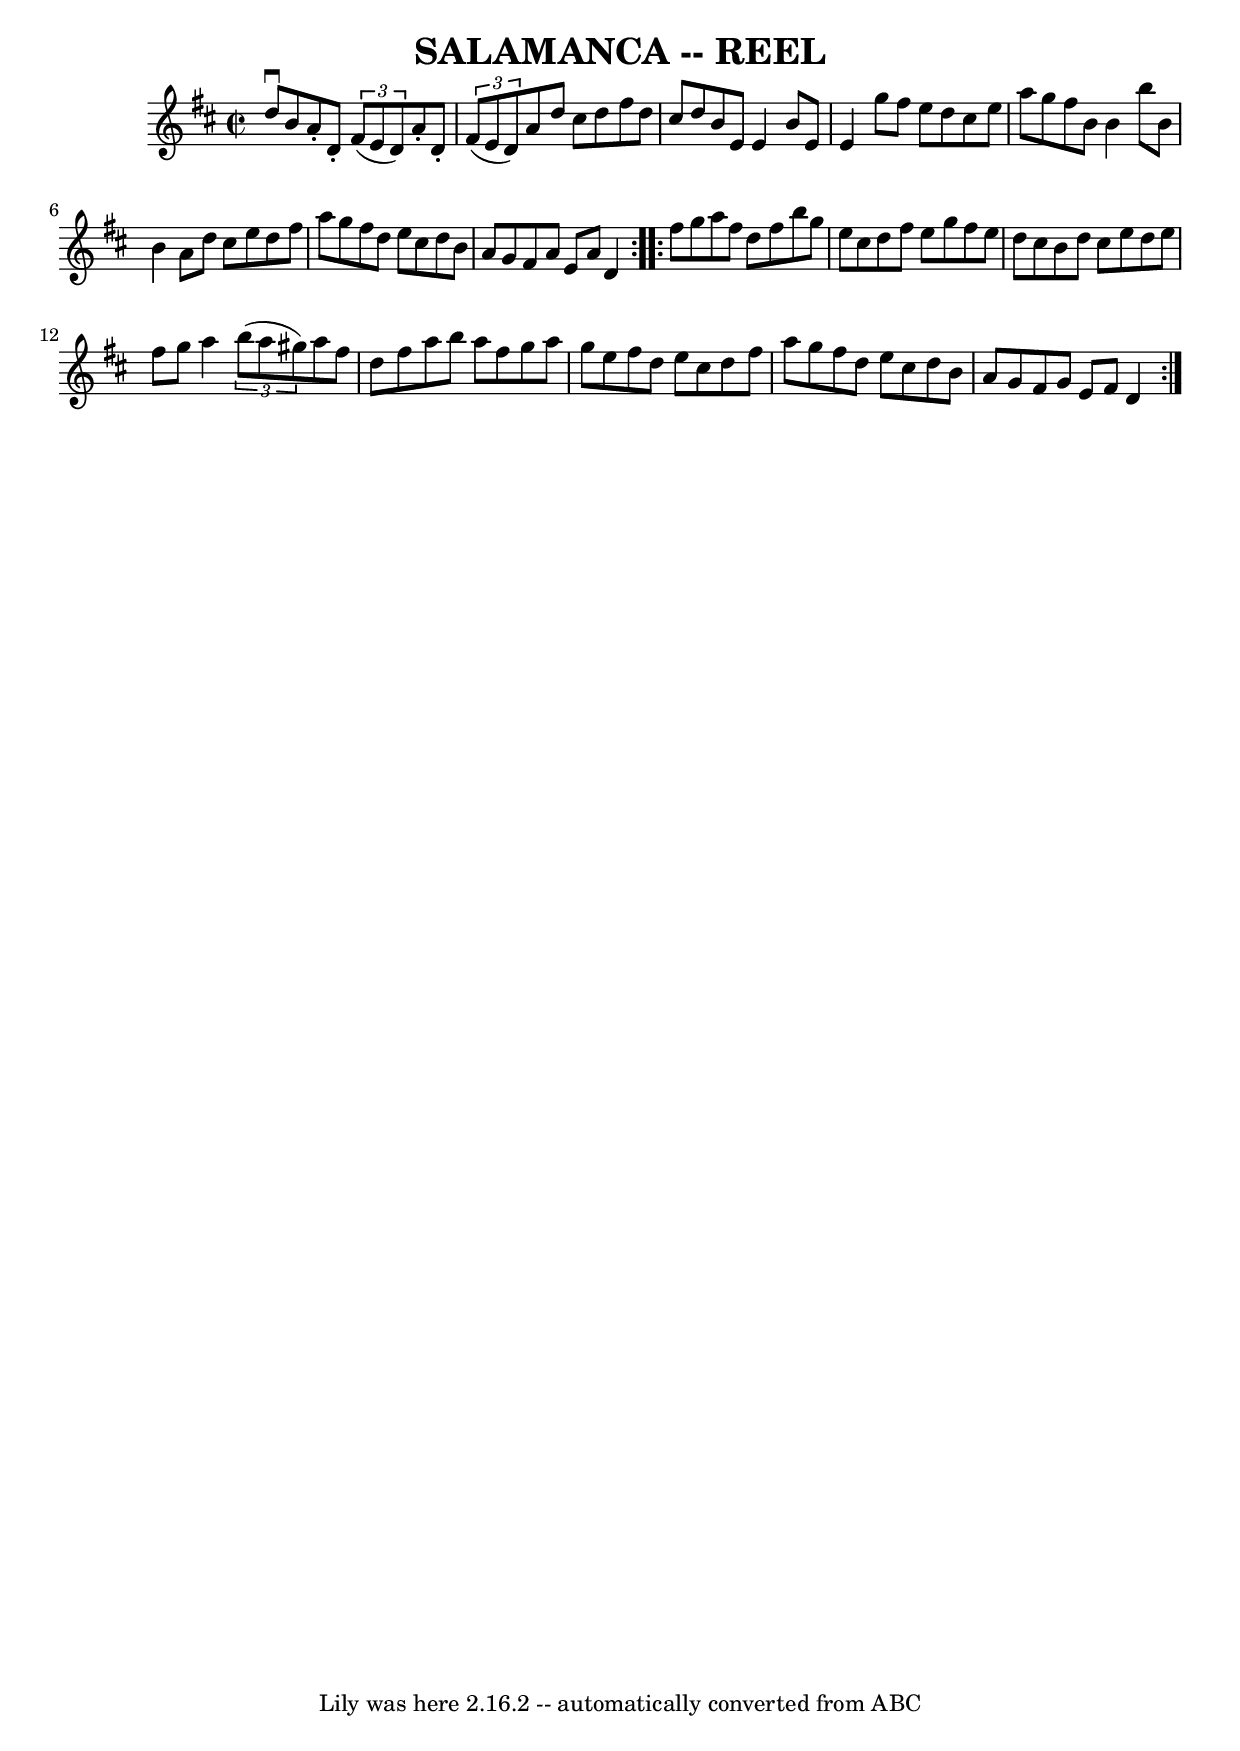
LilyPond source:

\version "2.16.2"
\include "Mammoth.ily"
\header {
  %% book = "Ryan's Mammoth Collection of Fiddle Tunes"
  crossRefNumber = "1"
  footnotes = ""
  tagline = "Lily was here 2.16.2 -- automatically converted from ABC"
  title = "SALAMANCA -- REEL"

}
voicedefault =  {



  \repeat volta 2 {

    \override Staff.TimeSignature #'style = #'C
    \time 2/2 
    \key d \major
    d''8^\downbow b'8        |
    a'8-. d'8-.   \times 2/3 { fis'8 (e'8 d'8) 
		    } a'8-. d'8-.   \times 2/3 { 
		      fis'8 (e'8 d'8) 
		    }   |
    a'8 d''8 cis''8 d''8    
    fis''8 d''8 cis''8 d''8    |
    b'8 e'8 e'4 b'8 e'8  
    e'4    |
    g''8 fis''8 e''8 d''8 cis''8 e''8 a''8    
    g''8        |
    fis''8 b'8 b'4 b''8 b'8 b'4    |
    
    a'8 d''8 cis''8 e''8 d''8 fis''8 a''8 g''8    |
    
    fis''8 d''8 e''8 cis''8 d''8 b'8 a'8 g'8    |
    
    fis'8 a'8 e'8 a'8 d'4    
  }     
  \repeat volta 2 {
    fis''8 g''8   
    |
    a''8 fis''8 d''8 fis''8 b''8 g''8 e''8    
    cis''8    |
    d''8 fis''8 e''8 g''8 fis''8 e''8 d''8   
    cis''8    |
    b'8 d''8 cis''8 e''8 d''8 e''8 fis''8   
    g''8    |
    a''4    \times 2/3 { b''8 (a''8 gis''8) 
		       } a''8 
    fis''8 d''8 fis''8        |
    a''8 b''8 a''8 fis''8    
    g''8 a''8 g''8 e''8    |
    fis''8 d''8 e''8 cis''8    
    d''8 fis''8 a''8 g''8    |
    fis''8 d''8 e''8 cis''8   
    d''8 b'8 a'8 g'8    |
    fis'8 g'8 e'8 fis'8 d'4    

  }   

}

\score{
  <<

    \context Staff="default"
    {
      \voicedefault 
      
    }

  >>
  \layout {
    
  }
  \midi {
  }

}
